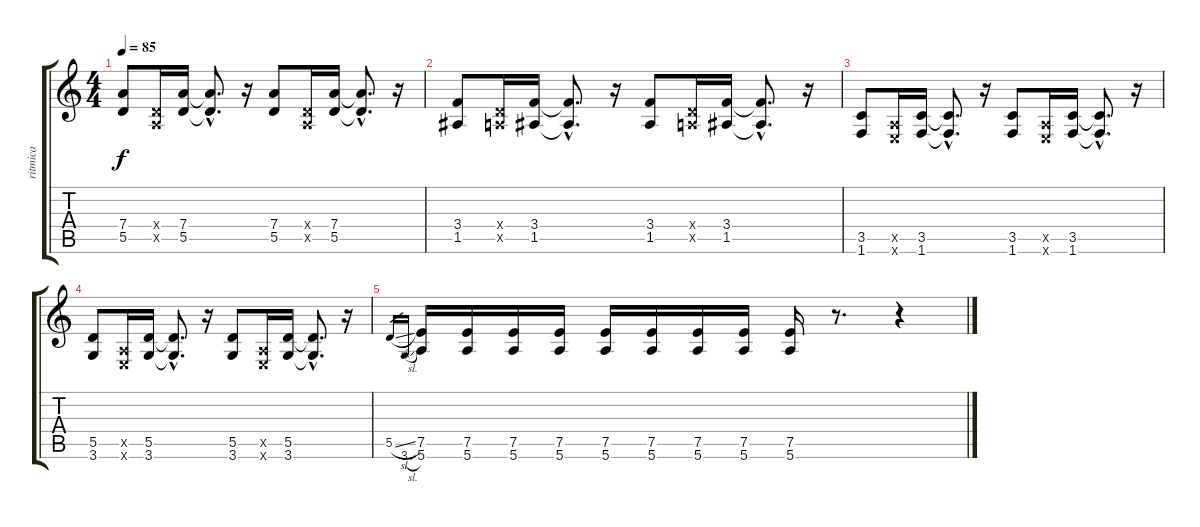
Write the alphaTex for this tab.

\track ("ritmica" "ritmica") {instrument electricguitarjazz}
\staff {score tabs}
\tuning (E4 B3 G3 D3 A2 E2) {hide}
\ts (4 4)
\tempo 85
\clef g2
\ks c
(7.4 5.5).8{dy f} (0.4{x} 0.5{x}).16 (7.4 5.5).16 (7.4{hac t} 5.5{hac t}).8{d} r.16 (7.4 5.5).8 (0.4{x} 0.5{x}).16 (7.4 5.5).16 (7.4{hac t} 5.5{hac t}).8{d} r.16 |
(3.4 1.5).8 (0.4{x} 0.5{x}).16 (3.4 1.5).16 (3.4{hac t} 1.5{hac t}).8{d} r.16 (3.4 1.5).8 (0.4{x} 0.5{x}).16 (3.4 1.5).16 (3.4{hac t} 1.5{hac t}).8{d} r.16 |
(3.5 1.6).8{volume 9 instrument overdrivenguitar} (0.5{x} 0.6{x}).16 (3.5 1.6).16 (3.5{hac t} 1.6{hac t}).8{d} r.16 (3.5 1.6).8 (0.5{x} 0.6{x}).16 (3.5 1.6).16 (3.5{hac t} 1.6{hac t}).8{d} r.16 |
(5.5 3.6).8 (0.5{x} 0.6{x}).16 (5.5 3.6).16 (5.5{hac t} 3.6{hac t}).8{d} r.16 (5.5 3.6).8 (0.5{x} 0.6{x}).16 (5.5 3.6).16 (5.5{hac t} 3.6{hac t}).8{d} r.16 |
5.5{sl}.16{gr} 3.6{sl}.16{gr} (7.5 5.6).16 (7.5 5.6).16 (7.5 5.6).16 (7.5 5.6).16 (7.5 5.6).16 (7.5 5.6).16 (7.5 5.6).16 (7.5 5.6).16 (7.5 5.6).16 r.8{d} r.4
